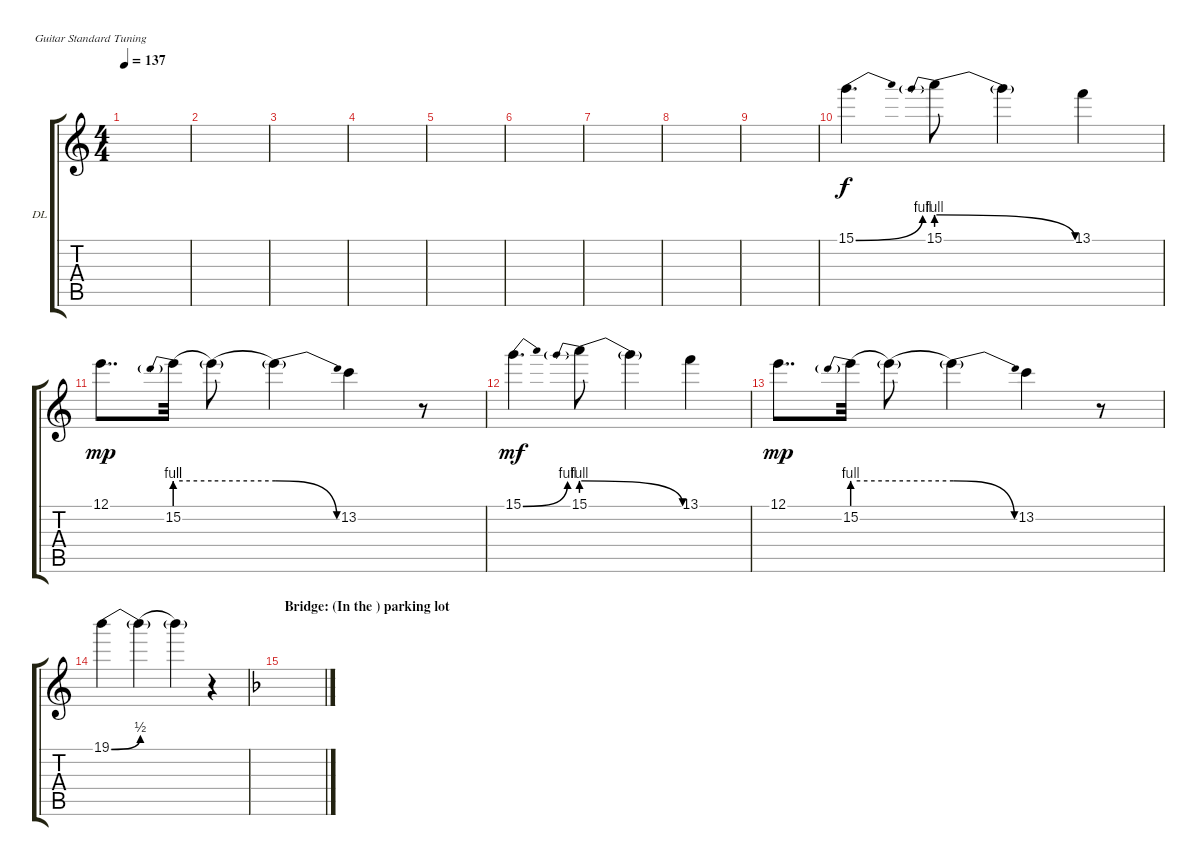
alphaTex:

\defaultSystemsLayout 4
\bracketExtendMode groupsimilarinstruments
\firstSystemTrackNameOrientation horizontal
\otherSystemsTrackNameOrientation horizontal
\track ("Double Lead" "DL") {instrument overdrivenguitar}
\staff {score tabs}
\tuning (E4 B3 G3 D3 A2 E2)
\ts (4 4)
\tempo 137
\clef g2
\scale
0.333333
\ks c
|
\scale
0.333333 |
\scale
0.333333 |
\scale
0.333333 |
\scale
0.333333 |
\scale
0.333333 |
\scale
0.333333 |
\scale
0.333333 |
\scale
0.333333 |
\scale
0.333333 15.1{be (bend 0 0 15 4)}.4{d} 15.1{be (prebendrelease 0 4 3.5999999999999996 0)}.8 15.1{t}.4 13.1.4 |
\scale
0.333333 12.1.8{dd dy mp} 15.2{be (prebend 0 4 60 4)}.32 15.2{be (hold 0 4 60 4) t}.8 15.2{be (release 0.6 4 29.4 0) t}.4 13.2.4 r.8 |
\scale
0.333333 15.1{be (bend 0 0 15 4)}.4{d dy mf} 15.1{be (prebendrelease 0 4 3.5999999999999996 0)}.8 15.1{t}.4 13.1.4 |
\scale
0.333333 12.1.8{dd dy mp} 15.2{be (prebend 0 4 60 4)}.32 15.2{be (hold 0 4 60 4) t}.8 15.2{be (release 0.6 4 29.4 0) t}.4 13.2.4 r.8 |
\scale
0.333333 19.1{be (bend 16.8 0 59.4 2)}.4 19.1{be (hold 0 0 60 0) t}.4 19.1{be (hold 0 0 60 0) t}.4 r.4 |
\section ("" "Bridge: (In the ) parking lot")
\scale
0.333333
\ks f
|
\scale
0.333333
